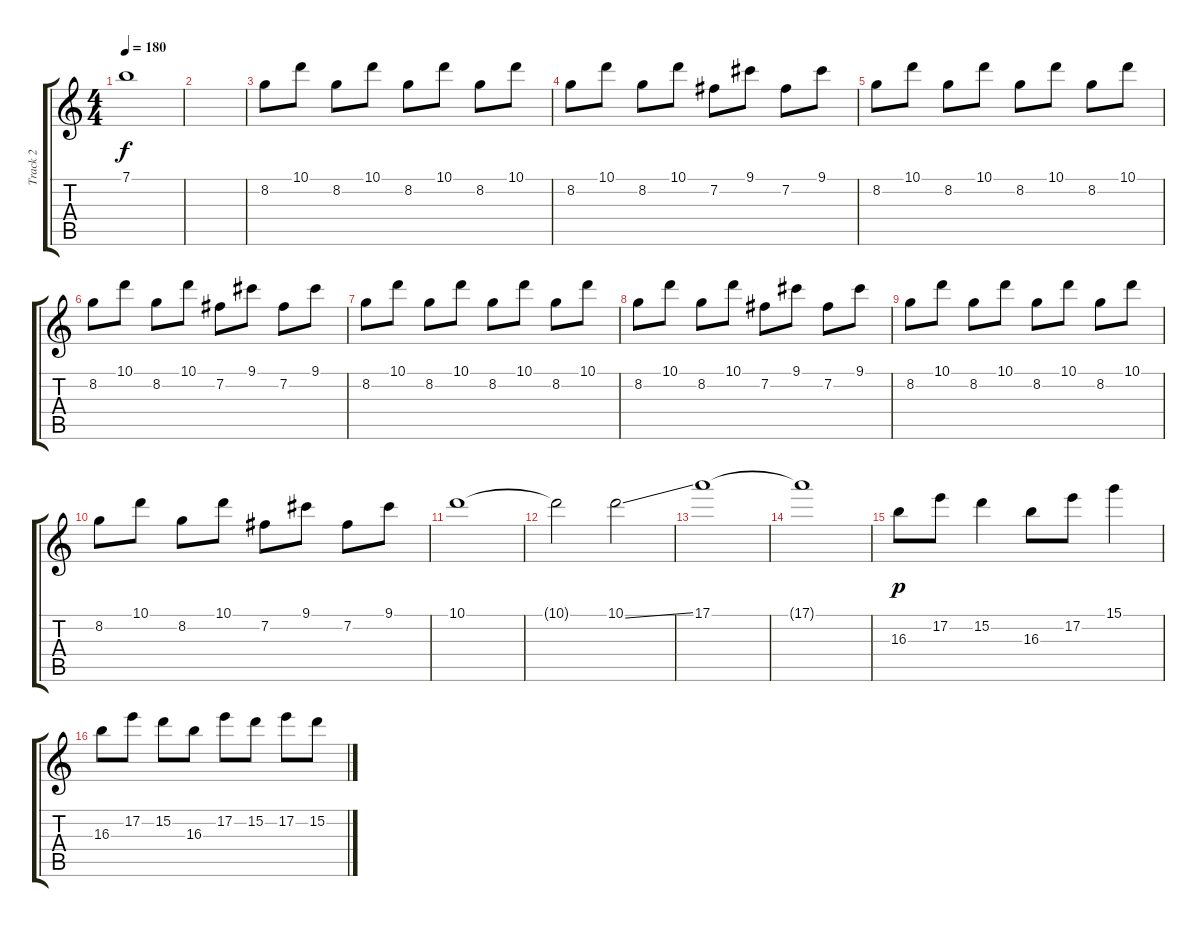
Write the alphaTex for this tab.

\track ("Track 2" "Track 2") {instrument distortionguitar}
\staff {score tabs}
\tuning (E4 B3 G3 D3 A2 E2) {hide}
\ts (4 4)
\tempo 180
\clef g2
\ks c
7.1.1{dy f} |
|
8.2.8 10.1.8 8.2.8 10.1.8 8.2.8 10.1.8 8.2.8 10.1.8 |
8.2.8 10.1.8 8.2.8 10.1.8 7.2.8 9.1.8 7.2.8 9.1.8 |
8.2.8 10.1.8 8.2.8 10.1.8 8.2.8 10.1.8 8.2.8 10.1.8 |
8.2.8 10.1.8 8.2.8 10.1.8 7.2.8 9.1.8 7.2.8 9.1.8 |
8.2.8 10.1.8 8.2.8 10.1.8 8.2.8 10.1.8 8.2.8 10.1.8 |
8.2.8 10.1.8 8.2.8 10.1.8 7.2.8 9.1.8 7.2.8 9.1.8 |
8.2.8 10.1.8 8.2.8 10.1.8 8.2.8 10.1.8 8.2.8 10.1.8 |
8.2.8 10.1.8 8.2.8 10.1.8 7.2.8 9.1.8 7.2.8 9.1.8 |
10.1.1 |
10.1{t}.2 10.1{ss}.2 |
17.1.1 |
17.1{t}.1 |
16.3.8{dy p} 17.2.8 15.2.4 16.3.8 17.2.8 15.1.4 |
16.3.8 17.2.8 15.2.8 16.3.8 17.2.8 15.2.8 17.2.8 15.2.8
